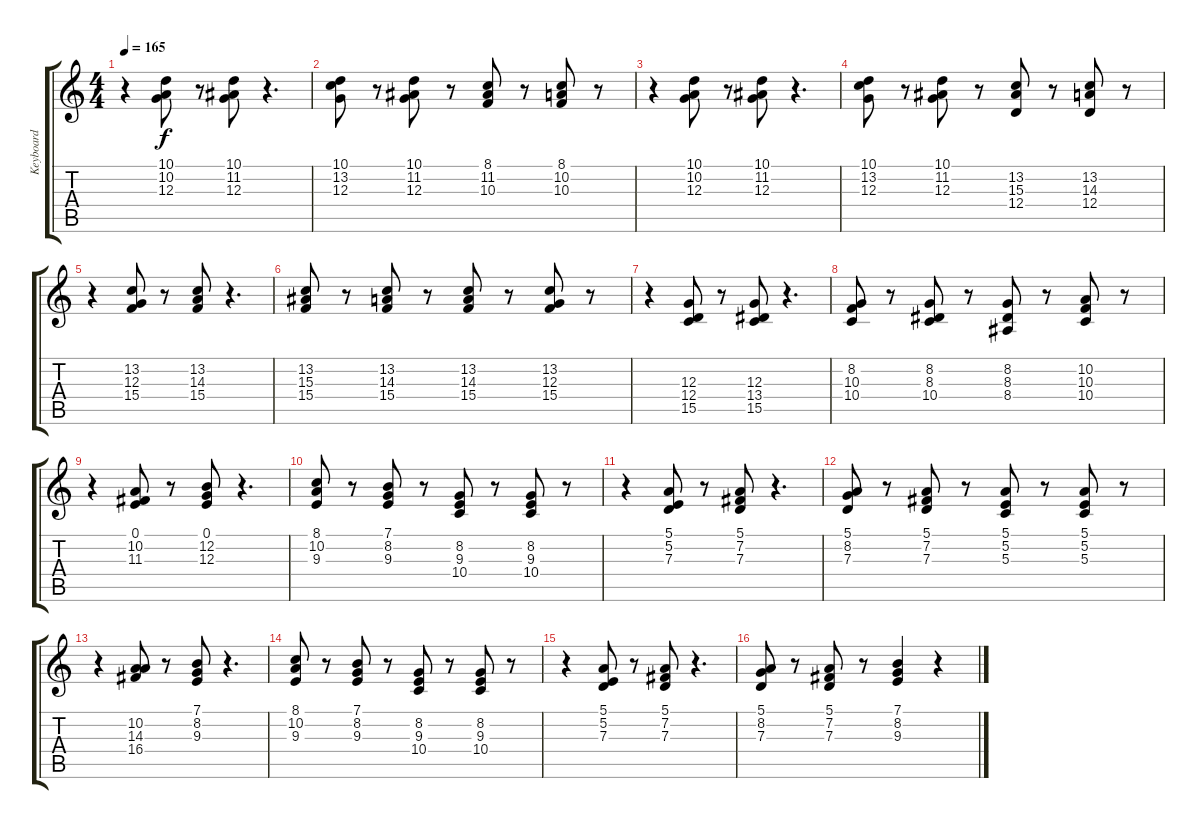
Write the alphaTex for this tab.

\track ("Keyboard " "Keyboard ") {instrument stringensemble1}
\staff {score tabs}
\tuning (E4 B3 G3 D3 A2 E2) {hide}
\ts (4 4)
\tempo 165
\clef g2
\ks c
r.4{dy f instrument stringensemble1} (10.1 10.2 12.3).8 r.8 (10.1 11.2 12.3).8 r.4{d} |
(10.1 13.2 12.3).8 r.8 (10.1 11.2 12.3).8 r.8 (8.1 11.2 10.3).8 r.8 (8.1 10.2 10.3).8 r.8 |
r.4 (10.1 10.2 12.3).8 r.8 (10.1 11.2 12.3).8 r.4{d} |
(10.1 13.2 12.3).8 r.8 (10.1 11.2 12.3).8 r.8 (13.2 15.3 12.4).8 r.8 (13.2 14.3 12.4).8 r.8 |
r.4 (13.2 12.3 15.4).8 r.8 (13.2 14.3 15.4).8 r.4{d} |
(13.2 15.3 15.4).8 r.8 (13.2 14.3 15.4).8 r.8 (13.2 14.3 15.4).8 r.8 (13.2 12.3 15.4).8 r.8 |
r.4 (12.3 12.4 15.5).8 r.8 (12.3 13.4 15.5).8 r.4{d} |
(8.2 10.3 10.4).8 r.8 (8.2 8.3 10.4).8 r.8 (8.2 8.3 8.4).8 r.8 (10.2 10.3 10.4).8 r.8 |
r.4 (0.1 10.2 11.3).8 r.8 (0.1 12.2 12.3).8 r.4{d} |
(8.1 10.2 9.3).8 r.8 (7.1 8.2 9.3).8 r.8 (8.2 9.3 10.4).8 r.8 (8.2 9.3 10.4).8 r.8 |
r.4 (5.1 5.2 7.3).8 r.8 (5.1 7.2 7.3).8 r.4{d} |
(5.1 8.2 7.3).8 r.8 (5.1 7.2 7.3).8 r.8 (5.1 5.2 5.3).8 r.8 (5.1 5.2 5.3).8 r.8 |
r.4 (10.2 14.3 16.4).8 r.8 (7.1 8.2 9.3).8 r.4{d} |
(8.1 10.2 9.3).8 r.8 (7.1 8.2 9.3).8 r.8 (8.2 9.3 10.4).8 r.8 (8.2 9.3 10.4).8 r.8 |
r.4 (5.1 5.2 7.3).8 r.8 (5.1 7.2 7.3).8 r.4{d} |
(5.1 8.2 7.3).8 r.8 (5.1 7.2 7.3).8 r.8 (7.1 8.2 9.3).4 r.4
